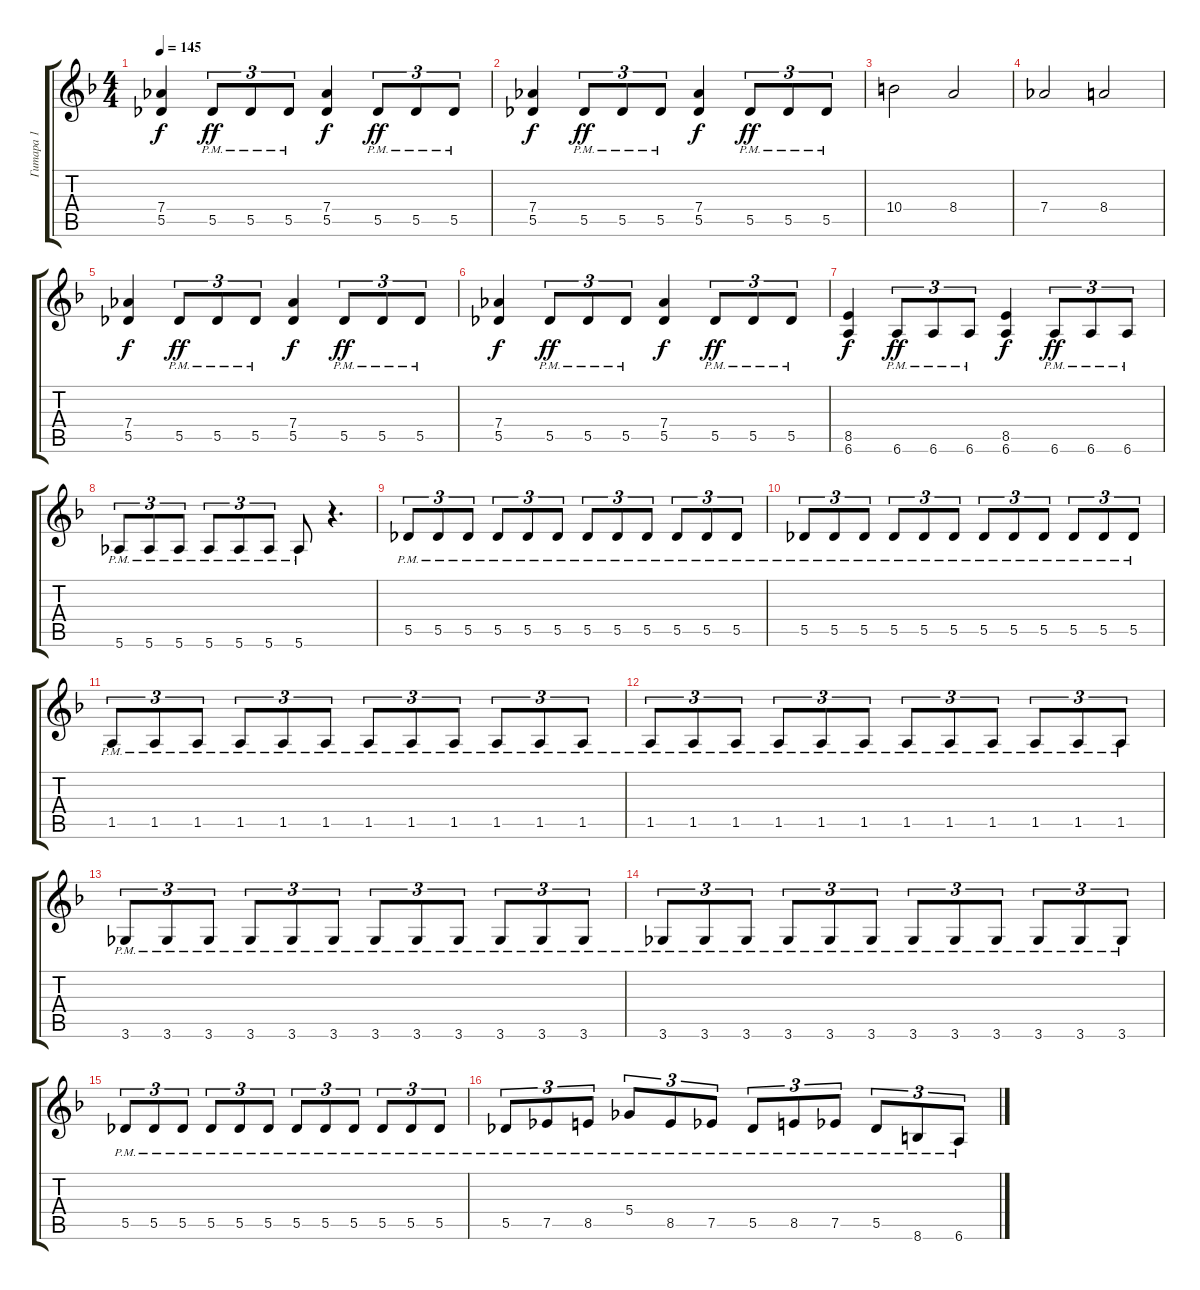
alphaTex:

\track ("Гитара 1" "Гитара 1") {instrument distortionguitar}
\staff {score tabs}
\tuning (Eb4 Bb3 Gb3 Db3 Ab2 Eb2) {hide}
\ts (4 4)
\tempo 145
\clef g2
\ks dminor
(7.4 5.5).4{dy f} 5.5{pm}.8{tu (3 2) dy ff} 5.5{pm}.8{tu (3 2)} 5.5{pm}.8{tu (3 2)} (7.4 5.5).4{dy f} 5.5{pm}.8{tu (3 2) dy ff} 5.5{pm}.8{tu (3 2)} 5.5{pm}.8{tu (3 2)} |
(7.4 5.5).4{dy f} 5.5{pm}.8{tu (3 2) dy ff} 5.5{pm}.8{tu (3 2)} 5.5{pm}.8{tu (3 2)} (7.4 5.5).4{dy f} 5.5{pm}.8{tu (3 2) dy ff} 5.5{pm}.8{tu (3 2)} 5.5{pm}.8{tu (3 2)} |
10.4.2 8.4.2 |
7.4.2 8.4.2 |
(7.4 5.5).4{dy f} 5.5{pm}.8{tu (3 2) dy ff} 5.5{pm}.8{tu (3 2)} 5.5{pm}.8{tu (3 2)} (7.4 5.5).4{dy f} 5.5{pm}.8{tu (3 2) dy ff} 5.5{pm}.8{tu (3 2)} 5.5{pm}.8{tu (3 2)} |
(7.4 5.5).4{dy f} 5.5{pm}.8{tu (3 2) dy ff} 5.5{pm}.8{tu (3 2)} 5.5{pm}.8{tu (3 2)} (7.4 5.5).4{dy f} 5.5{pm}.8{tu (3 2) dy ff} 5.5{pm}.8{tu (3 2)} 5.5{pm}.8{tu (3 2)} |
(8.5 6.6).4{dy f} 6.6{pm}.8{tu (3 2) dy ff} 6.6{pm}.8{tu (3 2)} 6.6{pm}.8{tu (3 2)} (8.5 6.6).4{dy f} 6.6{pm}.8{tu (3 2) dy ff} 6.6{pm}.8{tu (3 2)} 6.6{pm}.8{tu (3 2)} |
5.6{pm}.8{tu (3 2)} 5.6{pm}.8{tu (3 2)} 5.6{pm}.8{tu (3 2)} 5.6{pm}.8{tu (3 2)} 5.6{pm}.8{tu (3 2)} 5.6{pm}.8{tu (3 2)} 5.6{pm}.8 r.4{d} |
5.5{pm}.8{tu (3 2)} 5.5{pm}.8{tu (3 2)} 5.5{pm}.8{tu (3 2)} 5.5{pm}.8{tu (3 2)} 5.5{pm}.8{tu (3 2)} 5.5{pm}.8{tu (3 2)} 5.5{pm}.8{tu (3 2)} 5.5{pm}.8{tu (3 2)} 5.5{pm}.8{tu (3 2)} 5.5{pm}.8{tu (3 2)} 5.5{pm}.8{tu (3 2)} 5.5{pm}.8{tu (3 2)} |
5.5{pm}.8{tu (3 2)} 5.5{pm}.8{tu (3 2)} 5.5{pm}.8{tu (3 2)} 5.5{pm}.8{tu (3 2)} 5.5{pm}.8{tu (3 2)} 5.5{pm}.8{tu (3 2)} 5.5{pm}.8{tu (3 2)} 5.5{pm}.8{tu (3 2)} 5.5{pm}.8{tu (3 2)} 5.5{pm}.8{tu (3 2)} 5.5{pm}.8{tu (3 2)} 5.5{pm}.8{tu (3 2)} |
1.5{pm}.8{tu (3 2)} 1.5{pm}.8{tu (3 2)} 1.5{pm}.8{tu (3 2)} 1.5{pm}.8{tu (3 2)} 1.5{pm}.8{tu (3 2)} 1.5{pm}.8{tu (3 2)} 1.5{pm}.8{tu (3 2)} 1.5{pm}.8{tu (3 2)} 1.5{pm}.8{tu (3 2)} 1.5{pm}.8{tu (3 2)} 1.5{pm}.8{tu (3 2)} 1.5{pm}.8{tu (3 2)} |
1.5{pm}.8{tu (3 2)} 1.5{pm}.8{tu (3 2)} 1.5{pm}.8{tu (3 2)} 1.5{pm}.8{tu (3 2)} 1.5{pm}.8{tu (3 2)} 1.5{pm}.8{tu (3 2)} 1.5{pm}.8{tu (3 2)} 1.5{pm}.8{tu (3 2)} 1.5{pm}.8{tu (3 2)} 1.5{pm}.8{tu (3 2)} 1.5{pm}.8{tu (3 2)} 1.5{pm}.8{tu (3 2)} |
3.6{pm}.8{tu (3 2)} 3.6{pm}.8{tu (3 2)} 3.6{pm}.8{tu (3 2)} 3.6{pm}.8{tu (3 2)} 3.6{pm}.8{tu (3 2)} 3.6{pm}.8{tu (3 2)} 3.6{pm}.8{tu (3 2)} 3.6{pm}.8{tu (3 2)} 3.6{pm}.8{tu (3 2)} 3.6{pm}.8{tu (3 2)} 3.6{pm}.8{tu (3 2)} 3.6{pm}.8{tu (3 2)} |
3.6{pm}.8{tu (3 2)} 3.6{pm}.8{tu (3 2)} 3.6{pm}.8{tu (3 2)} 3.6{pm}.8{tu (3 2)} 3.6{pm}.8{tu (3 2)} 3.6{pm}.8{tu (3 2)} 3.6{pm}.8{tu (3 2)} 3.6{pm}.8{tu (3 2)} 3.6{pm}.8{tu (3 2)} 3.6{pm}.8{tu (3 2)} 3.6{pm}.8{tu (3 2)} 3.6{pm}.8{tu (3 2)} |
5.5{pm}.8{tu (3 2)} 5.5{pm}.8{tu (3 2)} 5.5{pm}.8{tu (3 2)} 5.5{pm}.8{tu (3 2)} 5.5{pm}.8{tu (3 2)} 5.5{pm}.8{tu (3 2)} 5.5{pm}.8{tu (3 2)} 5.5{pm}.8{tu (3 2)} 5.5{pm}.8{tu (3 2)} 5.5{pm}.8{tu (3 2)} 5.5{pm}.8{tu (3 2)} 5.5{pm}.8{tu (3 2)} |
5.5{pm}.8{tu (3 2)} 7.5{pm}.8{tu (3 2)} 8.5{pm}.8{tu (3 2)} 5.4{pm}.8{tu (3 2)} 8.5{pm}.8{tu (3 2)} 7.5{pm}.8{tu (3 2)} 5.5{pm}.8{tu (3 2)} 8.5{pm}.8{tu (3 2)} 7.5{pm}.8{tu (3 2)} 5.5{pm}.8{tu (3 2)} 8.6{pm}.8{tu (3 2)} 6.6{pm}.8{tu (3 2)}
